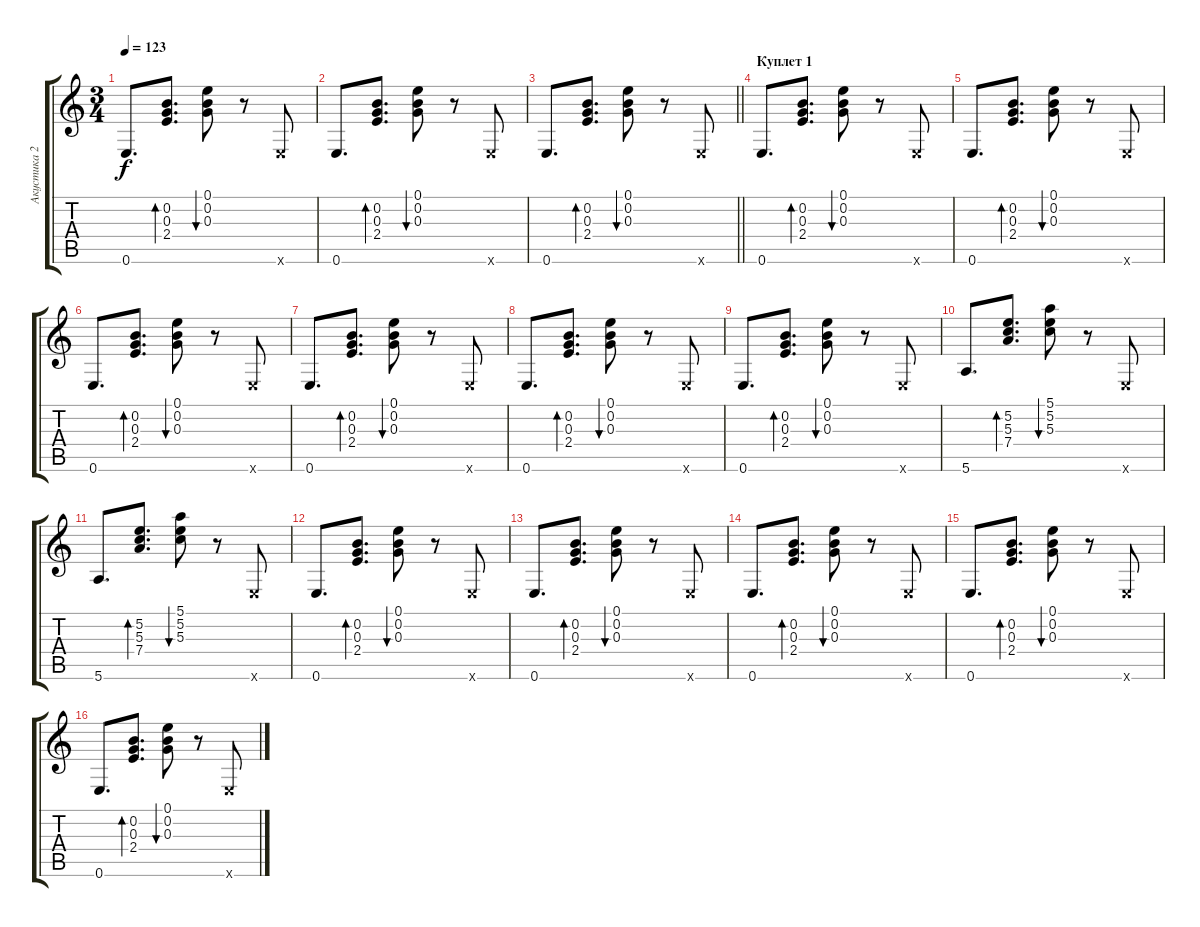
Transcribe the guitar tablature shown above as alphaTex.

\track ("Акустика 2" "Акустика 2") {instrument acousticguitarsteel}
\staff {score tabs}
\tuning (E4 B3 G3 D3 A2 E2) {hide}
\ts (3 4)
\tempo 123
\clef g2
\ks c
0.6.8{d dy f} (0.2 0.3 2.4).8{d bd 480} (0.1 0.2 0.3).8{bu 30} r.8 0.6{x}.8 |
0.6.8{d} (0.2 0.3 2.4).8{d bd 480} (0.1 0.2 0.3).8{bu 30} r.8 0.6{x}.8 |
\barLineRight lightlight
0.6.8{d} (0.2 0.3 2.4).8{d bd 480} (0.1 0.2 0.3).8{bu 30} r.8 0.6{x}.8 |
\section ("" "Куплет 1")
0.6.8{d} (0.2 0.3 2.4).8{d bd 480} (0.1 0.2 0.3).8{bu 30} r.8 0.6{x}.8 |
0.6.8{d} (0.2 0.3 2.4).8{d bd 480} (0.1 0.2 0.3).8{bu 30} r.8 0.6{x}.8 |
0.6.8{d} (0.2 0.3 2.4).8{d bd 480} (0.1 0.2 0.3).8{bu 30} r.8 0.6{x}.8 |
0.6.8{d} (0.2 0.3 2.4).8{d bd 480} (0.1 0.2 0.3).8{bu 30} r.8 0.6{x}.8 |
0.6.8{d} (0.2 0.3 2.4).8{d bd 480} (0.1 0.2 0.3).8{bu 30} r.8 0.6{x}.8 |
0.6.8{d} (0.2 0.3 2.4).8{d bd 480} (0.1 0.2 0.3).8{bu 30} r.8 0.6{x}.8 |
5.6.8{d} (5.2 5.3 7.4).8{d bd 480} (5.1 5.2 5.3).8{bu 30} r.8 0.6{x}.8 |
5.6.8{d} (5.2 5.3 7.4).8{d bd 480} (5.1 5.2 5.3).8{bu 30} r.8 0.6{x}.8 |
0.6.8{d} (0.2 0.3 2.4).8{d bd 480} (0.1 0.2 0.3).8{bu 30} r.8 0.6{x}.8 |
0.6.8{d} (0.2 0.3 2.4).8{d bd 480} (0.1 0.2 0.3).8{bu 30} r.8 0.6{x}.8 |
0.6.8{d} (0.2 0.3 2.4).8{d bd 480} (0.1 0.2 0.3).8{bu 30} r.8 0.6{x}.8 |
0.6.8{d} (0.2 0.3 2.4).8{d bd 480} (0.1 0.2 0.3).8{bu 30} r.8 0.6{x}.8 |
0.6.8{d} (0.2 0.3 2.4).8{d bd 480} (0.1 0.2 0.3).8{bu 30} r.8 0.6{x}.8
